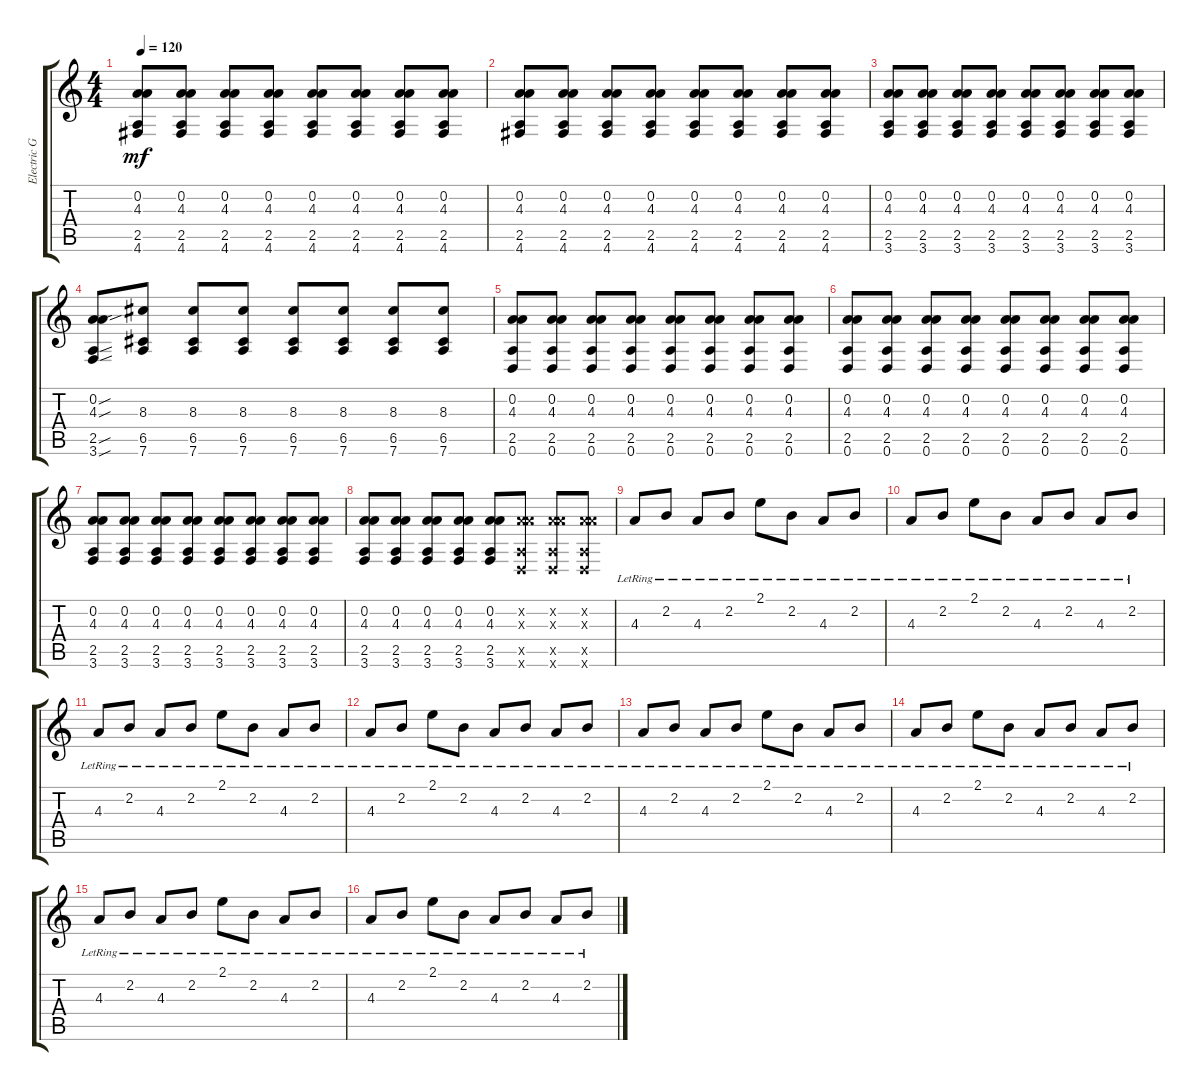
\track ("Electric Guitar" "Electric G") {instrument electricguitarclean}
\staff {score tabs}
\tuning (D4 A3 F3 C3 G2 D2) {hide}
\ts (4 4)
\tempo 120
\clef g2
\ks c
(0.2 4.3 2.5 4.6).8{dy mf} (0.2 4.3 2.5 4.6).8 (0.2 4.3 2.5 4.6).8 (0.2 4.3 2.5 4.6).8 (0.2 4.3 2.5 4.6).8 (0.2 4.3 2.5 4.6).8 (0.2 4.3 2.5 4.6).8 (0.2 4.3 2.5 4.6).8 |
(0.2 4.3 2.5 4.6).8 (0.2 4.3 2.5 4.6).8 (0.2 4.3 2.5 4.6).8 (0.2 4.3 2.5 4.6).8 (0.2 4.3 2.5 4.6).8 (0.2 4.3 2.5 4.6).8 (0.2 4.3 2.5 4.6).8 (0.2 4.3 2.5 4.6).8 |
(0.2 4.3 2.5 3.6).8 (0.2 4.3 2.5 3.6).8 (0.2 4.3 2.5 3.6).8 (0.2 4.3 2.5 3.6).8 (0.2 4.3 2.5 3.6).8 (0.2 4.3 2.5 3.6).8 (0.2 4.3 2.5 3.6).8 (0.2 4.3 2.5 3.6).8 |
(0.2{sou} 4.3{sou} 2.5{sou} 3.6{sou}).8 (8.3 6.5 7.6).8 (8.3 6.5 7.6).8 (8.3 6.5 7.6).8 (8.3 6.5 7.6).8 (8.3 6.5 7.6).8 (8.3 6.5 7.6).8 (8.3 6.5 7.6).8 |
(0.2 4.3 2.5 0.6).8 (0.2 4.3 2.5 0.6).8 (0.2 4.3 2.5 0.6).8 (0.2 4.3 2.5 0.6).8 (0.2 4.3 2.5 0.6).8 (0.2 4.3 2.5 0.6).8 (0.2 4.3 2.5 0.6).8 (0.2 4.3 2.5 0.6).8 |
(0.2 4.3 2.5 0.6).8 (0.2 4.3 2.5 0.6).8 (0.2 4.3 2.5 0.6).8 (0.2 4.3 2.5 0.6).8 (0.2 4.3 2.5 0.6).8 (0.2 4.3 2.5 0.6).8 (0.2 4.3 2.5 0.6).8 (0.2 4.3 2.5 0.6).8 |
(0.2 4.3 2.5 3.6).8 (0.2 4.3 2.5 3.6).8 (0.2 4.3 2.5 3.6).8 (0.2 4.3 2.5 3.6).8 (0.2 4.3 2.5 3.6).8 (0.2 4.3 2.5 3.6).8 (0.2 4.3 2.5 3.6).8 (0.2 4.3 2.5 3.6).8 |
(0.2 4.3 2.5 3.6).8 (0.2 4.3 2.5 3.6).8 (0.2 4.3 2.5 3.6).8 (0.2 4.3 2.5 3.6).8 (0.2 4.3 2.5 3.6).8 (0.2{x} 4.3{x} 2.5{x} 0.6{x}).8 (0.2{x} 4.3{x} 2.5{x} 0.6{x}).8 (0.2{x} 4.3{x} 2.5{x} 0.6{x}).8 |
4.3{lr}.8 2.2{lr}.8 4.3{lr}.8 2.2{lr}.8 2.1{lr}.8 2.2{lr}.8 4.3{lr}.8 2.2{lr}.8 |
4.3{lr}.8 2.2{lr}.8 2.1{lr}.8 2.2{lr}.8 4.3{lr}.8 2.2{lr}.8 4.3{lr}.8 2.2{lr}.8 |
4.3{lr}.8 2.2{lr}.8 4.3{lr}.8 2.2{lr}.8 2.1{lr}.8 2.2{lr}.8 4.3{lr}.8 2.2{lr}.8 |
4.3{lr}.8 2.2{lr}.8 2.1{lr}.8 2.2{lr}.8 4.3{lr}.8 2.2{lr}.8 4.3{lr}.8 2.2{lr}.8 |
4.3{lr}.8 2.2{lr}.8 4.3{lr}.8 2.2{lr}.8 2.1{lr}.8 2.2{lr}.8 4.3{lr}.8 2.2{lr}.8 |
4.3{lr}.8 2.2{lr}.8 2.1{lr}.8 2.2{lr}.8 4.3{lr}.8 2.2{lr}.8 4.3{lr}.8 2.2{lr}.8 |
4.3{lr}.8 2.2{lr}.8 4.3{lr}.8 2.2{lr}.8 2.1{lr}.8 2.2{lr}.8 4.3{lr}.8 2.2{lr}.8 |
4.3{lr}.8 2.2{lr}.8 2.1{lr}.8 2.2{lr}.8 4.3{lr}.8 2.2{lr}.8 4.3{lr}.8 2.2{lr}.8
